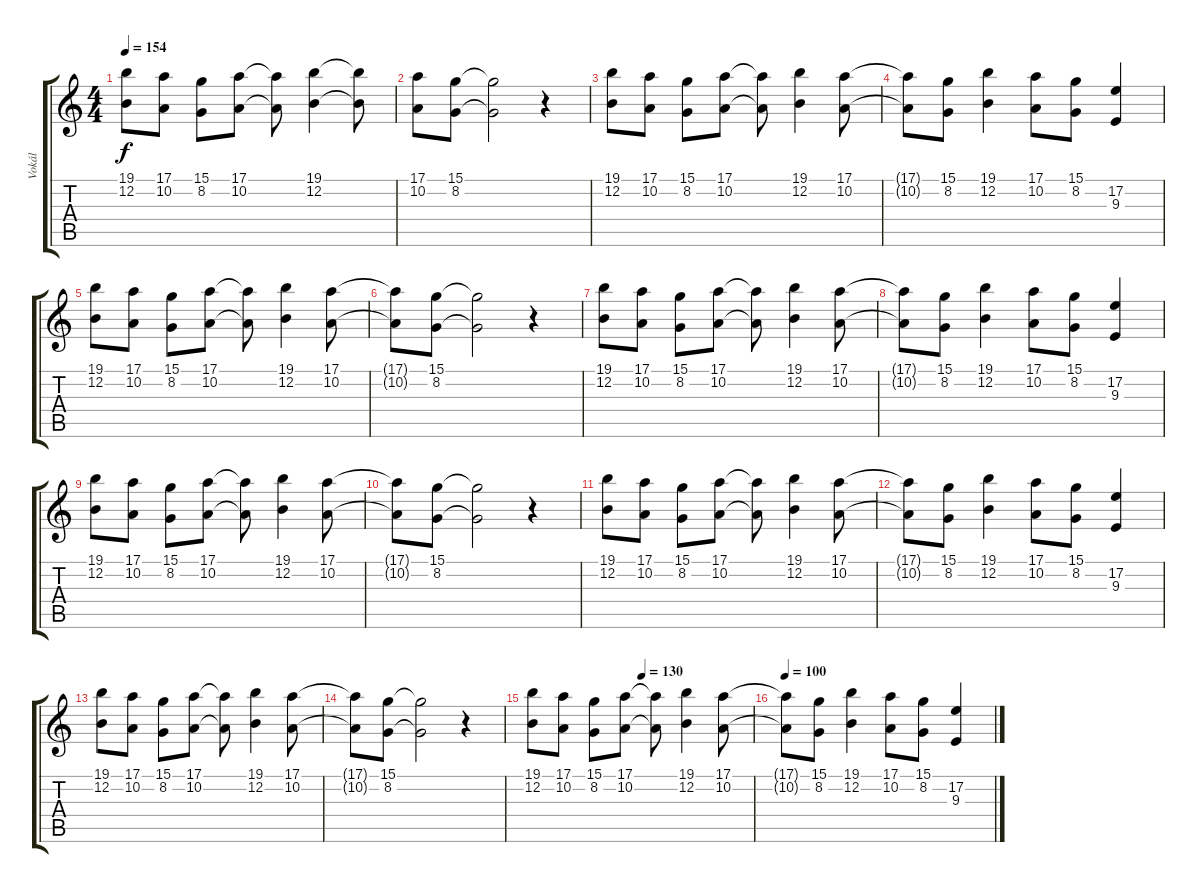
\track ("Vokál" "Vokál") {instrument lead6voice}
\staff {score tabs}
\tuning (E4 B3 G3 D3 A2 E2) {hide}
\ts (4 4)
\tempo 154
\clef g2
\ks c
(19.1 12.2).8{dy f} (17.1 10.2).8 (15.1 8.2).8 (17.1 10.2).8 (17.1{t} 10.2{t}).8 (19.1 12.2).4 (19.1{t} 12.2{t}).8 |
(17.1 10.2).8 (15.1 8.2).8 (15.1{t} 8.2{t}).2 r.4 |
(19.1 12.2).8 (17.1 10.2).8 (15.1 8.2).8 (17.1 10.2).8 (17.1{t} 10.2{t}).8 (19.1 12.2).4 (17.1 10.2).8 |
(17.1{t} 10.2{t}).8 (15.1 8.2).8 (19.1 12.2).4 (17.1 10.2).8 (15.1 8.2).8 (17.2 9.3).4 |
(19.1 12.2).8 (17.1 10.2).8 (15.1 8.2).8 (17.1 10.2).8 (17.1{t} 10.2{t}).8 (19.1 12.2).4 (17.1 10.2).8 |
(17.1{t} 10.2{t}).8 (15.1 8.2).8 (15.1{t} 8.2{t}).2 r.4 |
(19.1 12.2).8 (17.1 10.2).8 (15.1 8.2).8 (17.1 10.2).8 (17.1{t} 10.2{t}).8 (19.1 12.2).4 (17.1 10.2).8 |
(17.1{t} 10.2{t}).8 (15.1 8.2).8 (19.1 12.2).4 (17.1 10.2).8 (15.1 8.2).8 (17.2 9.3).4 |
(19.1 12.2).8 (17.1 10.2).8 (15.1 8.2).8 (17.1 10.2).8 (17.1{t} 10.2{t}).8 (19.1 12.2).4 (17.1 10.2).8 |
(17.1{t} 10.2{t}).8 (15.1 8.2).8 (15.1{t} 8.2{t}).2 r.4 |
(19.1 12.2).8 (17.1 10.2).8 (15.1 8.2).8 (17.1 10.2).8 (17.1{t} 10.2{t}).8 (19.1 12.2).4 (17.1 10.2).8 |
(17.1{t} 10.2{t}).8 (15.1 8.2).8 (19.1 12.2).4 (17.1 10.2).8 (15.1 8.2).8 (17.2 9.3).4 |
(19.1 12.2).8 (17.1 10.2).8 (15.1 8.2).8 (17.1 10.2).8 (17.1{t} 10.2{t}).8 (19.1 12.2).4 (17.1 10.2).8 |
(17.1{t} 10.2{t}).8 (15.1 8.2).8 (15.1{t} 8.2{t}).2 r.4 |
\tempo (130 0.5)
(19.1 12.2).8 (17.1 10.2).8 (15.1 8.2).8 (17.1 10.2).8 (17.1{t} 10.2{t}).8 (19.1 12.2).4 (17.1 10.2).8 |
\tempo 100
(17.1{t} 10.2{t}).8 (15.1 8.2).8 (19.1 12.2).4 (17.1 10.2).8 (15.1 8.2).8 (17.2 9.3).4
